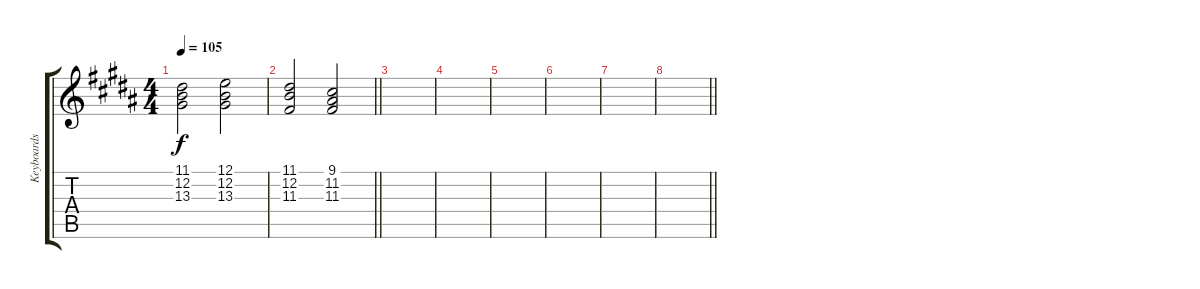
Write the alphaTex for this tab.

\track ("Keyboards" "Keyboards") {instrument synthstrings1}
\staff {score tabs}
\tuning (E4 B3 G3 D3 A2 E2) {hide}
\ts (4 4)
\tempo 105
\clef g2
\ks b
(11.1 12.2 13.3).2{dy f} (12.1 12.2 13.3).2 |
\barLineRight lightlight
(11.1 12.2 11.3).2 (9.1 11.2 11.3).2 |
|
|
|
|
|
\barLineRight lightlight
